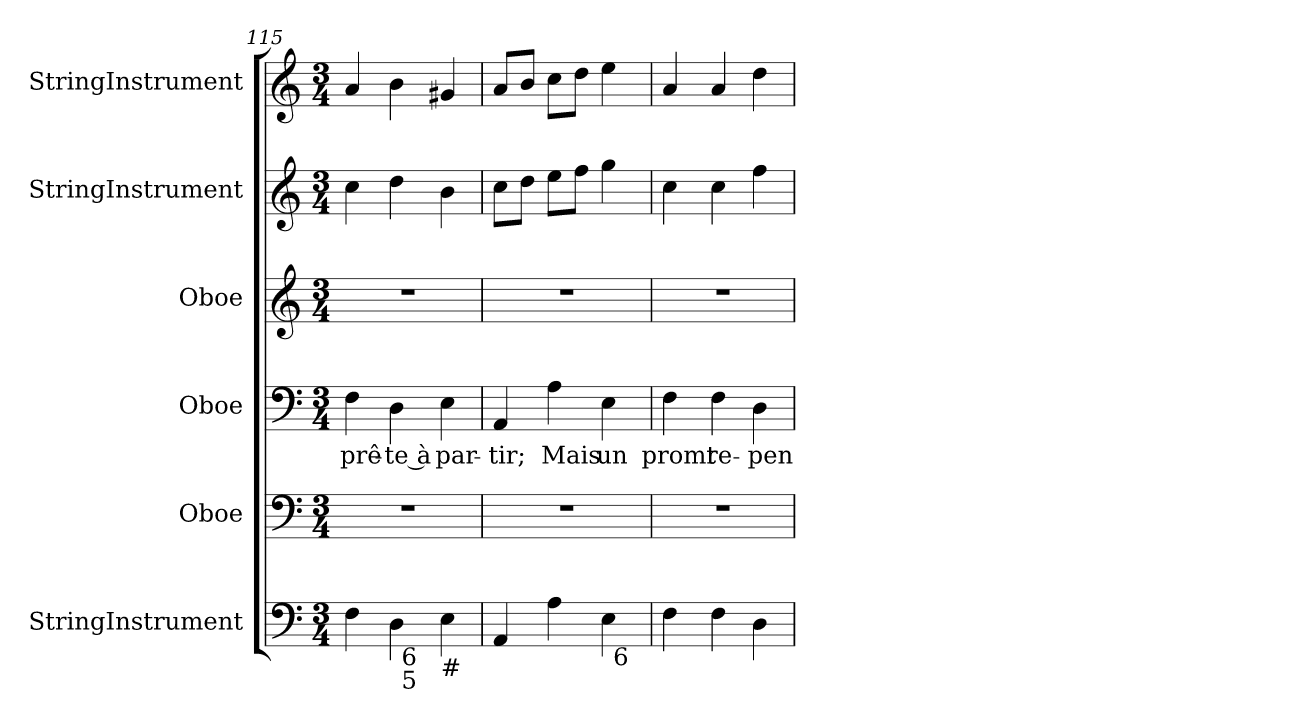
**kern	**kern	**kern	**text	**kern	**kern	**kern
*part6	*part5	*part4	*part4	*part3	*part2	*part1
*staff6	*staff5	*staff4	*staff4	*staff3	*staff2	*staff1
*I"StringInstrument	*I"Oboe	*I"Oboe	*	*I"Oboe	*I"StringInstrument	*I"StringInstrument
*I'Str	*I'Ob	*I'Ob	*	*I'Ob	*I'Str	*I'Str
*clefF4	*clefF4	*clefF4	*	*clefG2	*clefG2	*clefG2
*k[]	*k[]	*k[]	*	*k[]	*k[]	*k[]
*C:	*C:	*C:	*	*C:	*C:	*C:
*M3/4	*M3/4	*M3/4	*	*M3/4	*M3/4	*M3/4
=115	=115	=115	=115	=115	=115	=115
*^	*	*	*	*	*	*
4F\	4ryy	2.r	4F\	prê-	2.r	4cc\	4a/
4D\	32ryy	.	4D\	-te à	.	4dd\	4b\
!	!LO:TX:b:t=6\n5	!	!	!	!	!	!
.	4...ryy	.	.	.	.	.	.
!LO:TX:b:t=#	!	!	!	!	!	!	!
4E\	.	.	4E\	par-	.	4b\	4g#X/
=116	=116	=116	=116	=116	=116	=116	=116
4AA/	2ryy	2.r	4AA/	-tir;	2.r	8cc\L	8a/L
.	.	.	.	.	.	8dd\J	8b/J
4A\	.	.	4A\	Mais	.	8ee\L	8cc\L
.	.	.	.	.	.	8ff\J	8dd\J
4E\	32ryy	.	4E\	un	.	4gg\	4ee\
!	!LO:TX:b:t=6	!	!	!	!	!	!
.	8..ryy	.	.	.	.	.	.
*v	*v	*	*	*	*	*	*
!!LO:PB:g=z
=117	=117	=117	=117	=117	=117	=117
4F\	2.r	4F\	promt	2.r	4cc\	4a/
4F\	.	4F\	re-	.	4cc\	4a/
4D\	.	4D\	-pen-	.	4ff\	4dd\
=	=	=	=	=	=	=
*-	*-	*-	*-	*-	*-	*-
